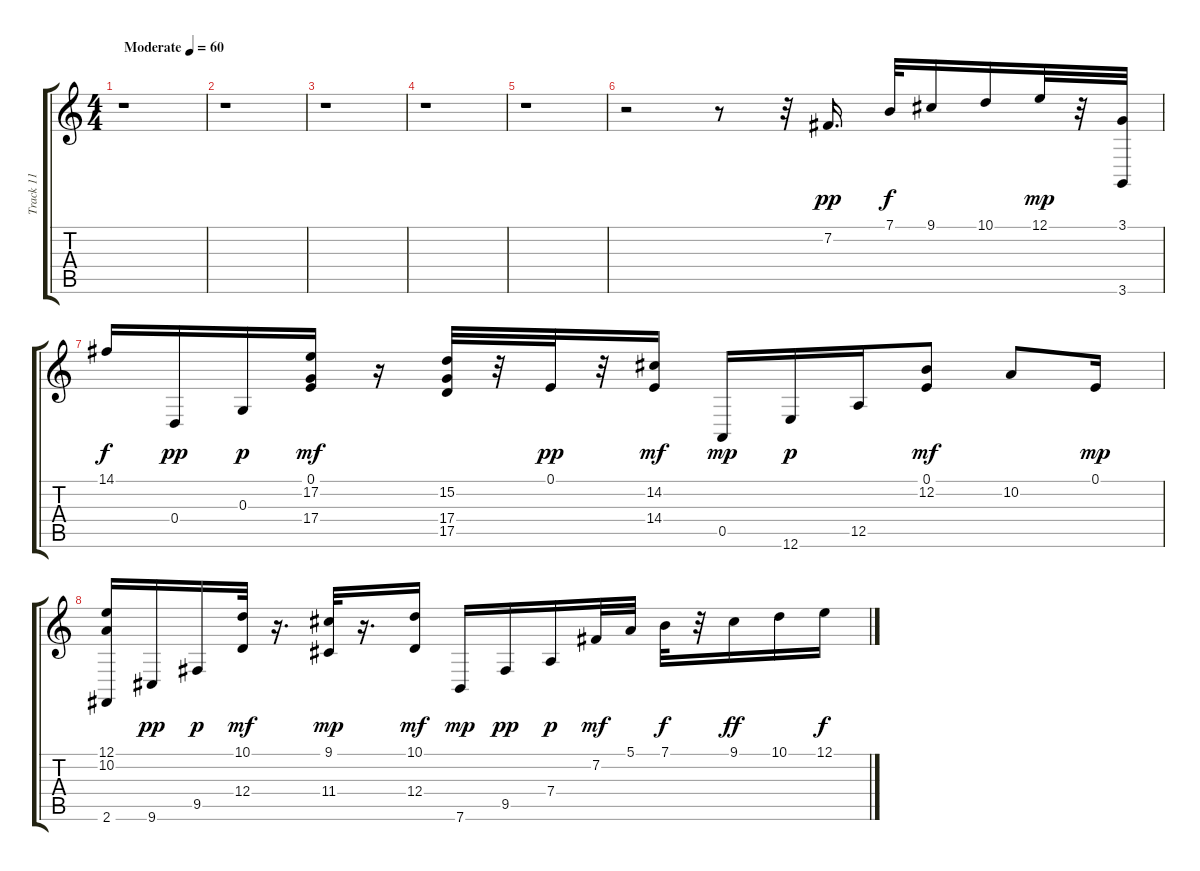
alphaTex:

\track ("Track 11" "Track 11") {instrument stringensemble2}
\staff {score tabs}
\tuning (E4 B3 G3 D3 A2 E2) {hide}
\ts (4 4)
\tempo (60 "Moderate")
\clef g2
\ks c
r.1{dy pp instrument stringensemble2} |
r.1 |
r.1 |
r.1 |
r.1 |
r.2 r.8 r.32 7.2.16{d} 7.1.32{dy f} 9.1.16 10.1.16 12.1.32{dy mp} r.32 (3.1 3.6).32 |
14.1.16{dy f} 0.4.16{dy pp} 0.3.16{dy p} (0.1 17.2 17.4).16{dy mf} r.16 (15.2 17.4 17.5).32 r.32 0.1.32{dy pp} r.32 (14.2 14.4).16{dy mf} 0.5.16{dy mp} 12.6.16{dy p} 12.5.16 (0.1 12.2).8{dy mf} 10.2.8 0.1.16{dy mp} |
(12.1 10.2 2.6).16 9.6.16{dy pp} 9.5.16{dy p} (10.1 12.4).32{dy mf} r.16{d} (9.1 11.4).32{dy mp} r.16{d} (10.1 12.4).16{dy mf} 7.6.16{dy mp} 9.5.16{dy pp} 7.4.16{dy p} 7.2.32{dy mf} 5.1.32 7.1.32{dy f} r.32 9.1.16{dy ff} 10.1.16 12.1.16{dy f}
